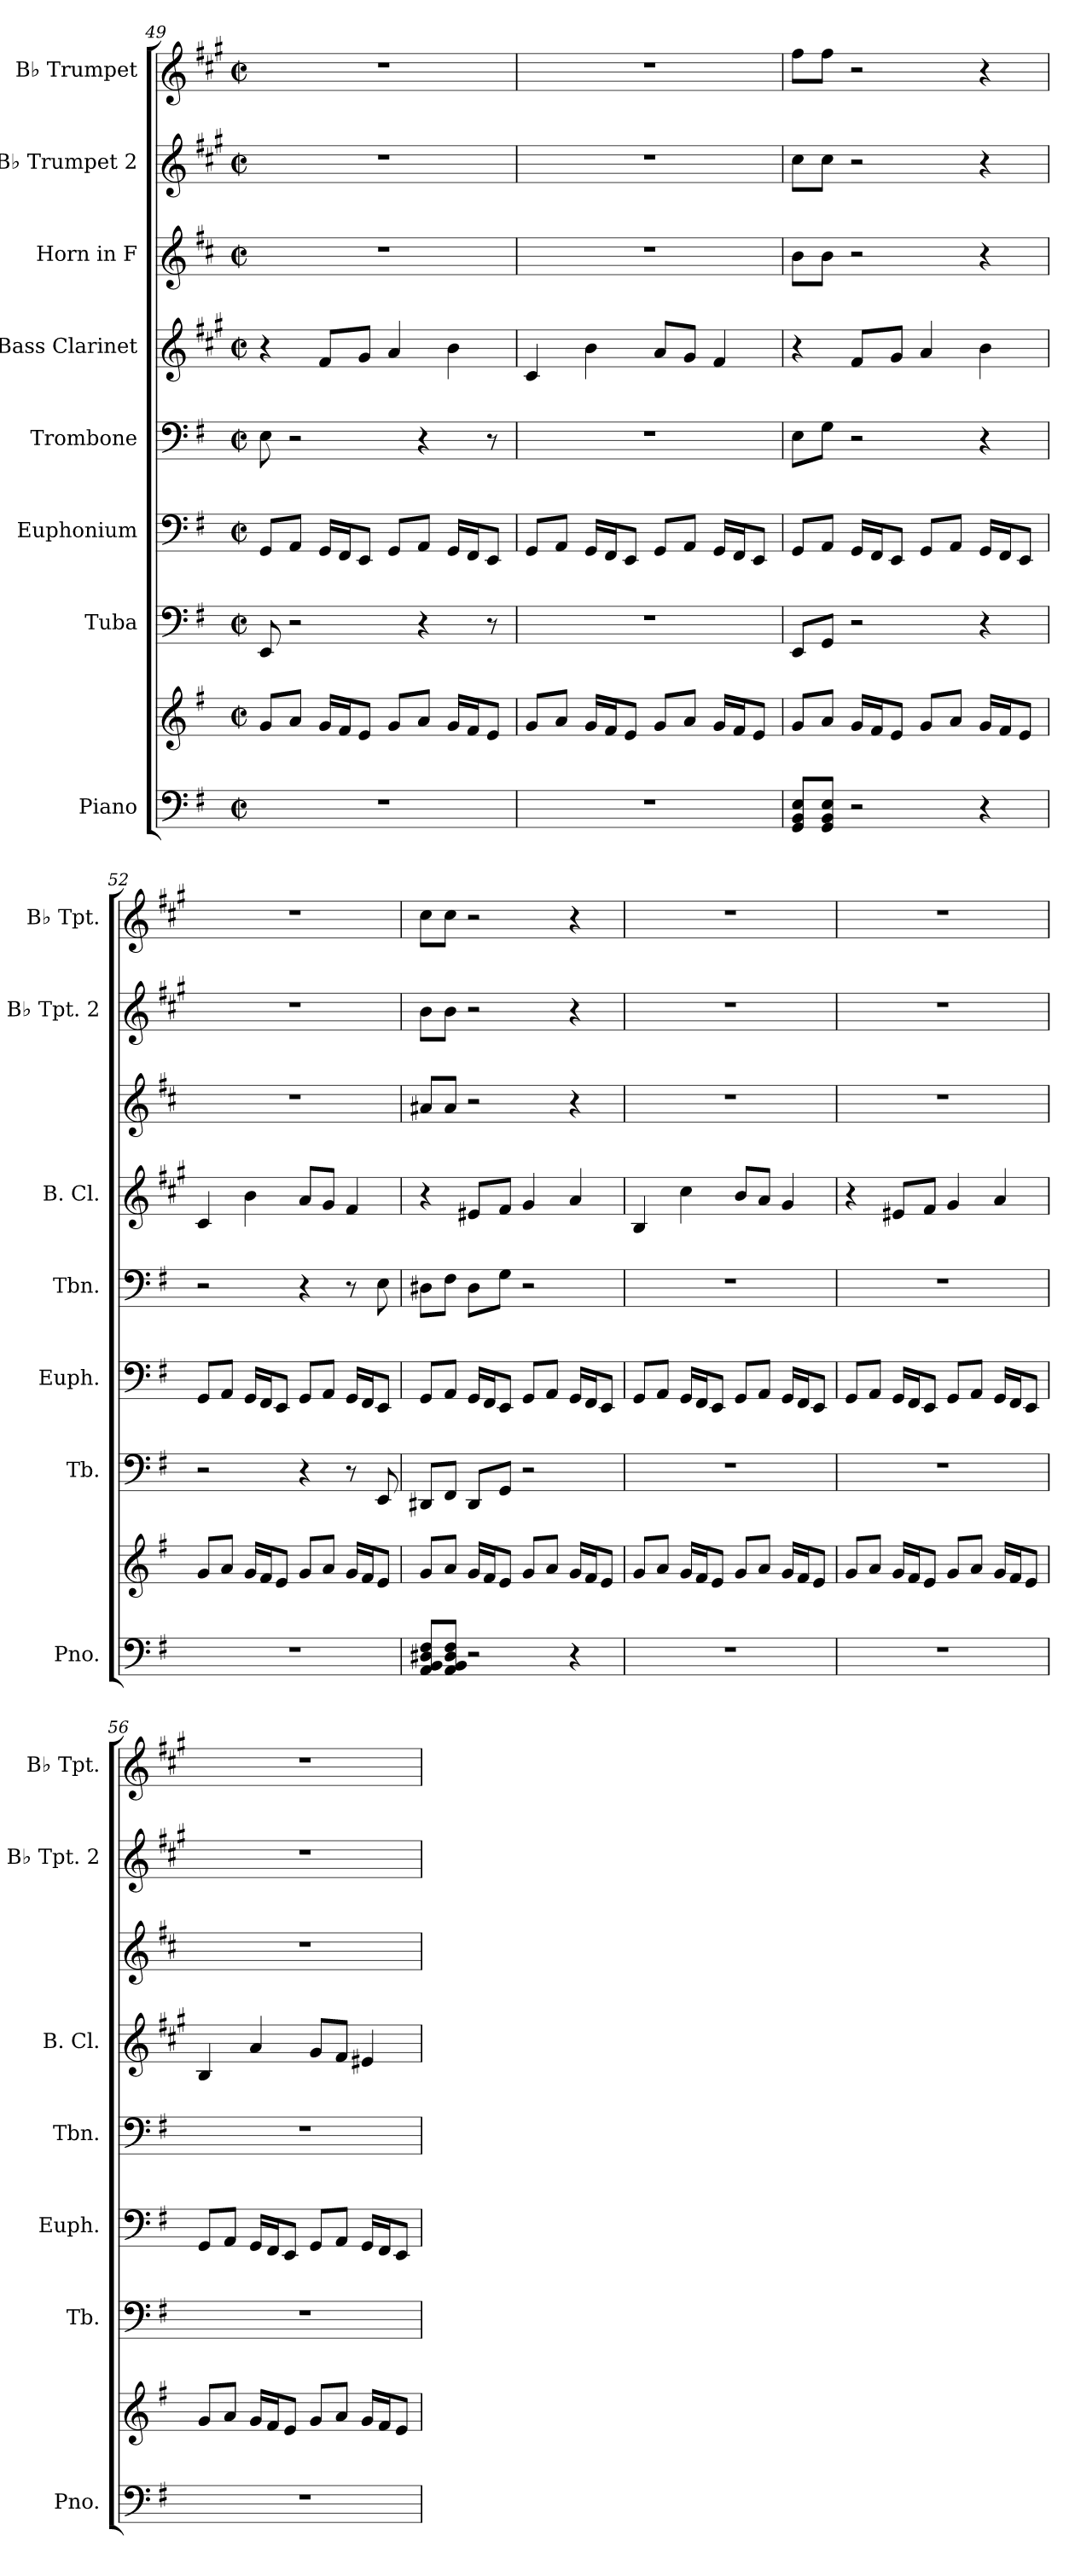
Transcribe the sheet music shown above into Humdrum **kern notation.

**kern	**kern	**kern	**kern	**kern	**kern	**kern	**kern	**kern
*part8	*part8	*part7	*part6	*part5	*part4	*part3	*part2	*part1
*staff9	*staff8	*staff7	*staff6	*staff5	*staff4	*staff3	*staff2	*staff1
*I"Piano	*	*I"Tuba	*I"Euphonium	*I"Trombone	*I"Bass Clarinet	*I"Horn in F	*I"B♭ Trumpet 2	*I"B♭ Trumpet
*I'Pno.	*	*I'Tb.	*I'Euph.	*I'Tbn.	*I'B. Cl.	*	*I'B♭ Tpt. 2	*I'B♭ Tpt.
!!LO:PB:g=z
*clefF4	*clefG2	*clefF4	*clefF4	*clefF4	*clefG2	*clefG2	*clefG2	*clefG2
*	*	*	*	*	*ITrd1c2	*ITrd4c7	*ITrd1c2	*ITrd1c2
*k[f#]	*k[f#]	*k[f#]	*k[f#]	*k[f#]	*k[f#]	*k[f#]	*k[f#]	*k[f#]
*M2/2	*M2/2	*M2/2	*M2/2	*M2/2	*M2/2	*M2/2	*M2/2	*M2/2
*met(c|)	*met(c|)	*met(c|)	*met(c|)	*met(c|)	*met(c|)	*met(c|)	*met(c|)	*met(c|)
=49	=49	=49	=49	=49	=49	=49	=49	=49
1r	8g/L	8EE/	8GG/L	8E\	4r	1r	1r	1r
.	8a/J	2r	8AA/J	2r	.	.	.	.
.	16g/LL	.	16GG/LL	.	8e/L	.	.	.
.	16f#/J	.	16FF#/J	.	.	.	.	.
.	8e/J	.	8EE/J	.	8f#/J	.	.	.
.	8g/L	.	8GG/L	.	4g/	.	.	.
.	8a/J	4r	8AA/J	4r	.	.	.	.
.	16g/LL	.	16GG/LL	.	4a\	.	.	.
.	16f#/J	.	16FF#/J	.	.	.	.	.
.	8e/J	8r	8EE/J	8r	.	.	.	.
=50	=50	=50	=50	=50	=50	=50	=50	=50
1r	8g/L	1r	8GG/L	1r	4B/	1r	1r	1r
.	8a/J	.	8AA/J	.	.	.	.	.
.	16g/LL	.	16GG/LL	.	4a\	.	.	.
.	16f#/J	.	16FF#/J	.	.	.	.	.
.	8e/J	.	8EE/J	.	.	.	.	.
.	8g/L	.	8GG/L	.	8g/L	.	.	.
.	8a/J	.	8AA/J	.	8f#/J	.	.	.
.	16g/LL	.	16GG/LL	.	4e/	.	.	.
.	16f#/J	.	16FF#/J	.	.	.	.	.
.	8e/J	.	8EE/J	.	.	.	.	.
=51	=51	=51	=51	=51	=51	=51	=51	=51
8GG/ 8BB/ 8E/L	8g/L	8EE/L	8GG/L	8E\L	4r	8e\L	8b\L	8ee\L
8GG/ 8BB/ 8E/J	8a/J	8GG/J	8AA/J	8G\J	.	8e\J	8b\J	8ee\J
2r	16g/LL	2r	16GG/LL	2r	8e/L	2r	2r	2r
.	16f#/J	.	16FF#/J	.	.	.	.	.
.	8e/J	.	8EE/J	.	8f#/J	.	.	.
.	8g/L	.	8GG/L	.	4g/	.	.	.
.	8a/J	.	8AA/J	.	.	.	.	.
4r	16g/LL	4r	16GG/LL	4r	4a\	4r	4r	4r
.	16f#/J	.	16FF#/J	.	.	.	.	.
.	8e/J	.	8EE/J	.	.	.	.	.
!!LO:PB:g=z
=52	=52	=52	=52	=52	=52	=52	=52	=52
1r	8g/L	2r	8GG/L	2r	4B/	1r	1r	1r
.	8a/J	.	8AA/J	.	.	.	.	.
.	16g/LL	.	16GG/LL	.	4a\	.	.	.
.	16f#/J	.	16FF#/J	.	.	.	.	.
.	8e/J	.	8EE/J	.	.	.	.	.
.	8g/L	4r	8GG/L	4r	8g/L	.	.	.
.	8a/J	.	8AA/J	.	8f#/J	.	.	.
.	16g/LL	8r	16GG/LL	8r	4e/	.	.	.
.	16f#/J	.	16FF#/J	.	.	.	.	.
.	8e/J	8EE/	8EE/J	8E\	.	.	.	.
=53	=53	=53	=53	=53	=53	=53	=53	=53
8AA/ 8BB/ 8D#X/ 8F#/L	8g/L	8DD#X/L	8GG/L	8D#X\L	4r	8d#X/L	8a\L	8b\L
8AA/ 8BB/ 8D#/ 8F#/J	8a/J	8FF#/J	8AA/J	8F#\J	.	8d#/J	8a\J	8b\J
2r	16g/LL	8DD#/L	16GG/LL	8D#\L	8d#X/L	2r	2r	2r
.	16f#/J	.	16FF#/J	.	.	.	.	.
.	8e/J	8GG/J	8EE/J	8G\J	8e/J	.	.	.
.	8g/L	2r	8GG/L	2r	4f#/	.	.	.
.	8a/J	.	8AA/J	.	.	.	.	.
4r	16g/LL	.	16GG/LL	.	4g/	4r	4r	4r
.	16f#/J	.	16FF#/J	.	.	.	.	.
.	8e/J	.	8EE/J	.	.	.	.	.
!!LO:PB:g=z
=54	=54	=54	=54	=54	=54	=54	=54	=54
1r	8g/L	1r	8GG/L	1r	4A/	1r	1r	1r
.	8a/J	.	8AA/J	.	.	.	.	.
.	16g/LL	.	16GG/LL	.	4b\	.	.	.
.	16f#/J	.	16FF#/J	.	.	.	.	.
.	8e/J	.	8EE/J	.	.	.	.	.
.	8g/L	.	8GG/L	.	8a/L	.	.	.
.	8a/J	.	8AA/J	.	8g/J	.	.	.
.	16g/LL	.	16GG/LL	.	4f#/	.	.	.
.	16f#/J	.	16FF#/J	.	.	.	.	.
.	8e/J	.	8EE/J	.	.	.	.	.
=55	=55	=55	=55	=55	=55	=55	=55	=55
1r	8g/L	1r	8GG/L	1r	4r	1r	1r	1r
.	8a/J	.	8AA/J	.	.	.	.	.
.	16g/LL	.	16GG/LL	.	8d#X/L	.	.	.
.	16f#/J	.	16FF#/J	.	.	.	.	.
.	8e/J	.	8EE/J	.	8e/J	.	.	.
.	8g/L	.	8GG/L	.	4f#/	.	.	.
.	8a/J	.	8AA/J	.	.	.	.	.
.	16g/LL	.	16GG/LL	.	4g/	.	.	.
.	16f#/J	.	16FF#/J	.	.	.	.	.
.	8e/J	.	8EE/J	.	.	.	.	.
=56	=56	=56	=56	=56	=56	=56	=56	=56
1r	8g/L	1r	8GG/L	1r	4A/	1r	1r	1r
.	8a/J	.	8AA/J	.	.	.	.	.
.	16g/LL	.	16GG/LL	.	4g/	.	.	.
.	16f#/J	.	16FF#/J	.	.	.	.	.
.	8e/J	.	8EE/J	.	.	.	.	.
.	8g/L	.	8GG/L	.	8f#/L	.	.	.
.	8a/J	.	8AA/J	.	8e/J	.	.	.
.	16g/LL	.	16GG/LL	.	4d#X/	.	.	.
.	16f#/J	.	16FF#/J	.	.	.	.	.
.	8e/J	.	8EE/J	.	.	.	.	.
=	=	=	=	=	=	=	=	=
*-	*-	*-	*-	*-	*-	*-	*-	*-
